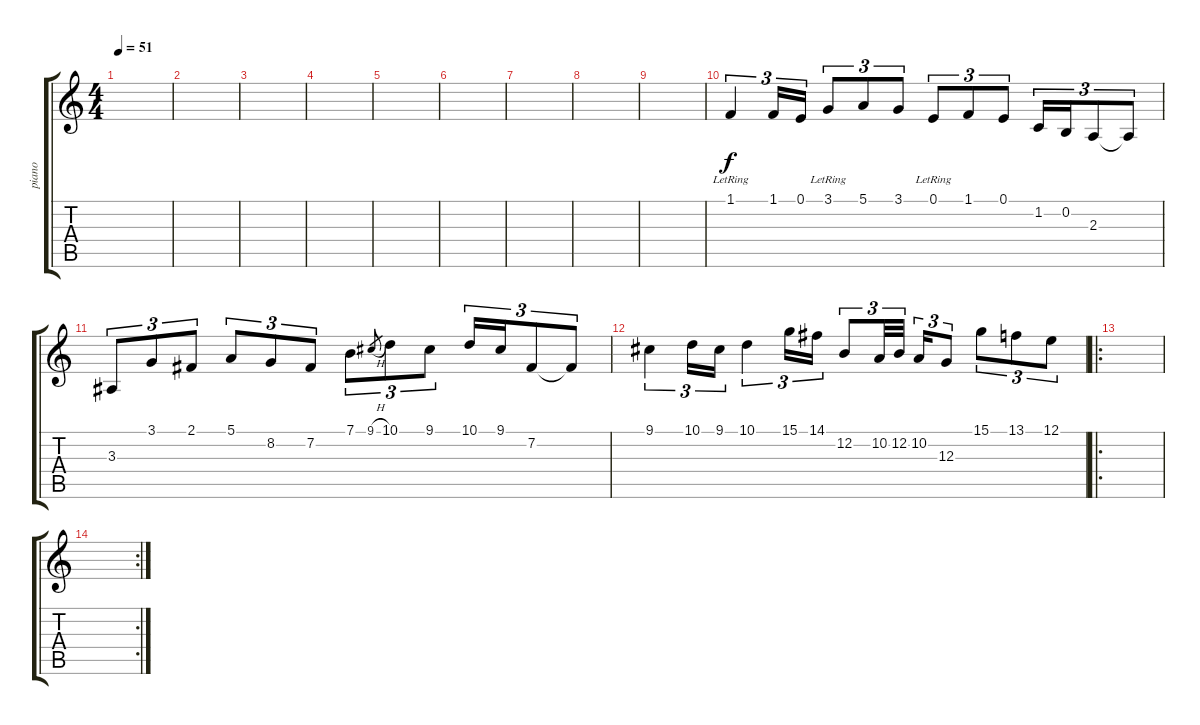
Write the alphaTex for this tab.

\track ("piano" "piano") {instrument acousticgrandpiano}
\staff {score tabs}
\tuning (E4 B3 G3 D3 A2 D2) {hide}
\ts (4 4)
\tempo 51
\clef g2
\ks c
|
|
|
|
|
|
|
|
|
1.1{lr}.4{tu (3 2)} 1.1.16{tu (3 2)} 0.1.16{tu (3 2)} 3.1{lr}.8{tu (3 2)} 5.1.8{tu (3 2)} 3.1.8{tu (3 2)} 0.1{lr}.8{tu (3 2)} 1.1.8{tu (3 2)} 0.1.8{tu (3 2)} 1.2.16{tu (3 2)} 0.2.16{tu (3 2)} 2.3.8{tu (3 2)} 2.3{t}.8{tu (3 2)} |
3.3.8{tu (3 2)} 3.1.8{tu (3 2)} 2.1.8{tu (3 2)} 5.1.8{tu (3 2)} 8.2.8{tu (3 2)} 7.2.8{tu (3 2)} 7.1.8{tu (3 2)} 9.1{h}.8{gr} 10.1.8{tu (3 2)} 9.1.8{tu (3 2)} 10.1.16{tu (3 2)} 9.1.16{tu (3 2)} 7.2.8{tu (3 2)} 7.2{t}.8{tu (3 2)} |
9.1.4{tu (3 2)} 10.1.16{tu (3 2)} 9.1.16{tu (3 2)} 10.1.4{tu (3 2)} 15.1.16{tu (3 2)} 14.1.16{tu (3 2)} 12.2.8{tu (3 2)} 10.2.32{tu (3 2)} 12.2.32{tu (3 2)} 10.2.16{tu (3 2)} 12.3.8{tu (3 2)} 15.1.8{tu (3 2)} 13.1.8{tu (3 2)} 12.1.8{tu (3 2)} |
\ro
|
\rc 2
